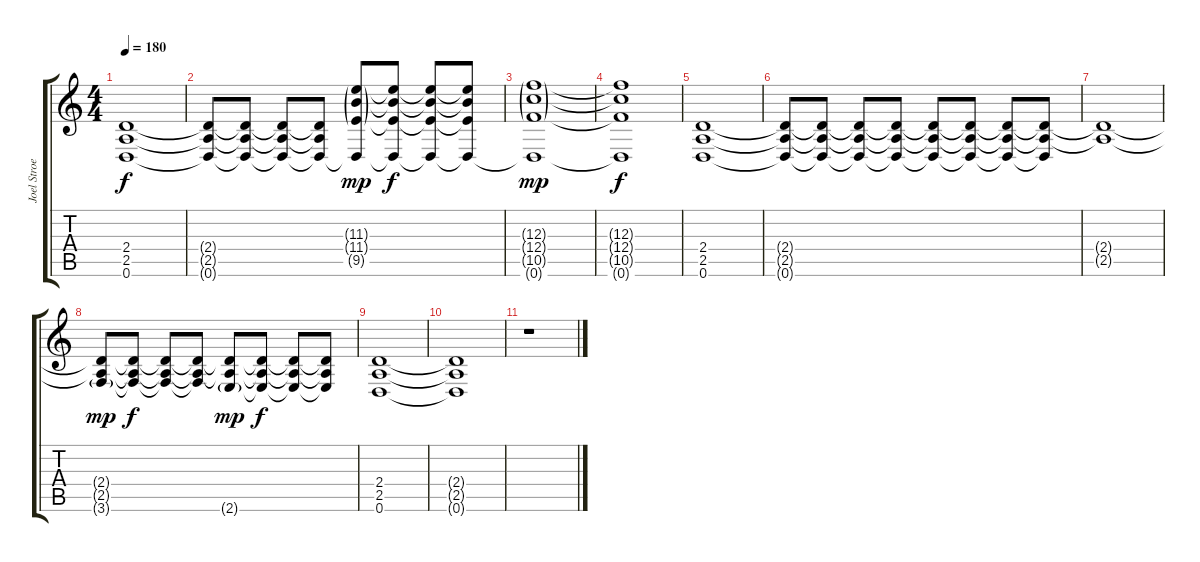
\track ("Joel Stroetzel" "Joel Stroe") {instrument distortionguitar}
\staff {score tabs}
\tuning (D4 A3 F3 C3 G2 D2) {hide}
\ts (4 4)
\tempo 180
\clef g2
\ks c
(2.4 2.5 0.6).1{dy f} |
(2.4{t} 2.5{t} 0.6{t}).8 (2.4{t} 2.5{t} 0.6{t}).8 (2.4{t} 2.5{t} 0.6{t}).8 (2.4{t} 2.5{t} 0.6{t}).8 (11.3{g} 11.4{g} 9.5{g} 0.6{t}).8{dy mp} (11.3{t} 11.4{t} 9.5{t} 0.6{t}).8{dy f} (11.3{t} 11.4{t} 9.5{t} 0.6{t}).8 (11.3{t} 11.4{t} 9.5{t} 0.6{t}).8 |
(12.3{g} 12.4{g} 10.5{g} 0.6{t}).1{dy mp} |
(12.3{t} 12.4{t} 10.5{t} 0.6{t}).1{dy f} |
(2.4 2.5 0.6).1 |
(2.4{t} 2.5{t} 0.6{t}).8 (2.4{t} 2.5{t} 0.6{t}).8 (2.4{t} 2.5{t} 0.6{t}).8 (2.4{t} 2.5{t} 0.6{t}).8 (2.4{t} 2.5{t} 0.6{t}).8 (2.4{t} 2.5{t} 0.6{t}).8 (2.4{t} 2.5{t} 0.6{t}).8 (2.4{t} 2.5{t} 0.6{t}).8 |
(2.4{t} 2.5{t}).1 |
(2.4{t} 2.5{t} 3.6{g}).8{dy mp} (2.4{t} 2.5{t} 3.6{t}).8{dy f} (2.4{t} 2.5{t} 3.6{t}).8 (2.4{t} 2.5{t} 3.6{t}).8 (2.4{t} 2.5{t} 2.6{g}).8{dy mp} (2.4{t} 2.5{t} 2.6{t}).8{dy f} (2.4{t} 2.5{t} 2.6{t}).8 (2.4{t} 2.5{t} 2.6{t}).8 |
(2.4 2.5 0.6).1 |
(2.4{t} 2.5{t} 0.6{t}).1 |
r.1
